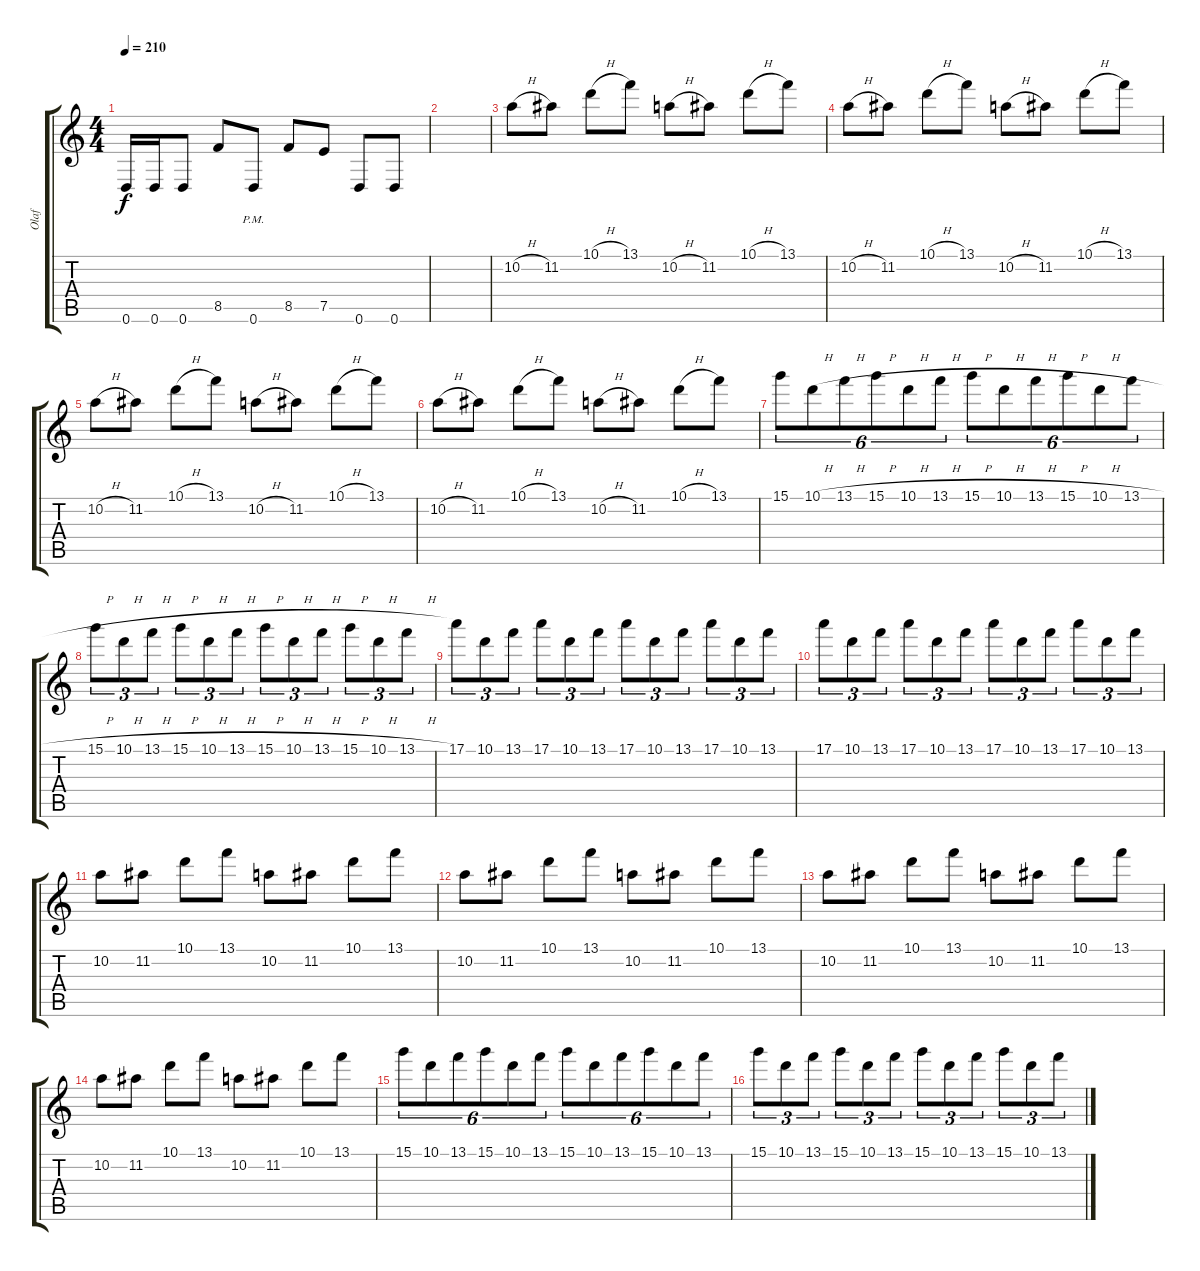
\track ("Olaf" "Olaf") {instrument overdrivenguitar}
\staff {score tabs}
\tuning (E4 B3 G3 D3 A2 D2) {hide}
\ts (4 4)
\tempo 210
\clef g2
\ks c
0.6.16{dy f} 0.6.16 0.6.8 8.5.8 0.6{pm}.8 8.5.8 7.5.8 0.6.8 0.6.8 |
|
10.2{h}.8 11.2.8 10.1{h}.8 13.1.8 10.2{h}.8 11.2.8 10.1{h}.8 13.1.8 |
10.2{h}.8 11.2.8 10.1{h}.8 13.1.8 10.2{h}.8 11.2.8 10.1{h}.8 13.1.8 |
10.2{h}.8 11.2.8 10.1{h}.8 13.1.8 10.2{h}.8 11.2.8 10.1{h}.8 13.1.8 |
10.2{h}.8 11.2.8 10.1{h}.8 13.1.8 10.2{h}.8 11.2.8 10.1{h}.8 13.1.8 |
15.1.8{tu (6 4)} 10.1{h}.8{tu (6 4)} 13.1{h}.8{tu (6 4)} 15.1{h}.8{tu (6 4)} 10.1{h}.8{tu (6 4)} 13.1{h}.8{tu (6 4)} 15.1{h}.8{tu (6 4)} 10.1{h}.8{tu (6 4)} 13.1{h}.8{tu (6 4)} 15.1{h}.8{tu (6 4)} 10.1{h}.8{tu (6 4)} 13.1{h}.8{tu (6 4)} |
15.1{h}.8{tu (3 2)} 10.1{h}.8{tu (3 2)} 13.1{h}.8{tu (3 2)} 15.1{h}.8{tu (3 2)} 10.1{h}.8{tu (3 2)} 13.1{h}.8{tu (3 2)} 15.1{h}.8{tu (3 2)} 10.1{h}.8{tu (3 2)} 13.1{h}.8{tu (3 2)} 15.1{h}.8{tu (3 2)} 10.1{h}.8{tu (3 2)} 13.1{h}.8{tu (3 2)} |
17.1.8{tu (3 2)} 10.1.8{tu (3 2)} 13.1.8{tu (3 2)} 17.1.8{tu (3 2)} 10.1.8{tu (3 2)} 13.1.8{tu (3 2)} 17.1.8{tu (3 2)} 10.1.8{tu (3 2)} 13.1.8{tu (3 2)} 17.1.8{tu (3 2)} 10.1.8{tu (3 2)} 13.1.8{tu (3 2)} |
17.1.8{tu (3 2)} 10.1.8{tu (3 2)} 13.1.8{tu (3 2)} 17.1.8{tu (3 2)} 10.1.8{tu (3 2)} 13.1.8{tu (3 2)} 17.1.8{tu (3 2)} 10.1.8{tu (3 2)} 13.1.8{tu (3 2)} 17.1.8{tu (3 2)} 10.1.8{tu (3 2)} 13.1.8{tu (3 2)} |
10.2.8 11.2.8 10.1.8 13.1.8 10.2.8 11.2.8 10.1.8 13.1.8 |
10.2.8 11.2.8 10.1.8 13.1.8 10.2.8 11.2.8 10.1.8 13.1.8 |
10.2.8 11.2.8 10.1.8 13.1.8 10.2.8 11.2.8 10.1.8 13.1.8 |
10.2.8 11.2.8 10.1.8 13.1.8 10.2.8 11.2.8 10.1.8 13.1.8 |
15.1.8{tu (6 4)} 10.1.8{tu (6 4)} 13.1.8{tu (6 4)} 15.1.8{tu (6 4)} 10.1.8{tu (6 4)} 13.1.8{tu (6 4)} 15.1.8{tu (6 4)} 10.1.8{tu (6 4)} 13.1.8{tu (6 4)} 15.1.8{tu (6 4)} 10.1.8{tu (6 4)} 13.1.8{tu (6 4)} |
15.1.8{tu (3 2)} 10.1.8{tu (3 2)} 13.1.8{tu (3 2)} 15.1.8{tu (3 2)} 10.1.8{tu (3 2)} 13.1.8{tu (3 2)} 15.1.8{tu (3 2)} 10.1.8{tu (3 2)} 13.1.8{tu (3 2)} 15.1.8{tu (3 2)} 10.1.8{tu (3 2)} 13.1.8{tu (3 2)}
